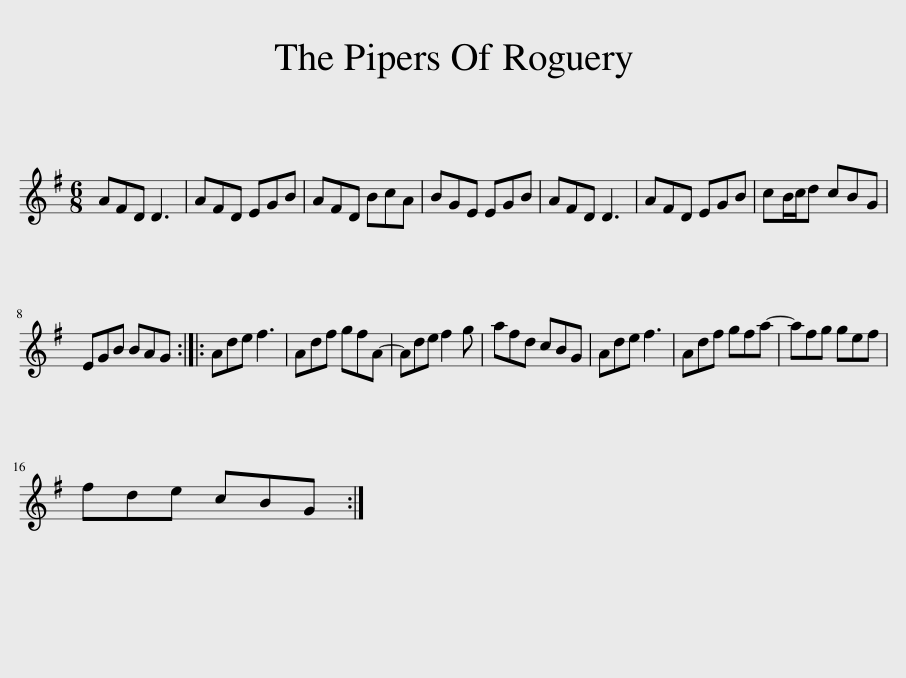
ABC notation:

X:1
L:1/8
M:6/8
I:linebreak $
K:G
V:1 treble
V:1
 AFD D3 | AFD EGB | AFD BcA | BGE EGB | AFD D3 | %5
 AFD EGB | cB/c/d cBG |$ EGB BAG :: Ade f3 | Adf gfA- | %10
 Ade f2 g | afd cBG | Ade f3 | Adf gfa- | afg gef |$ %15
 fde cBG :| %16
